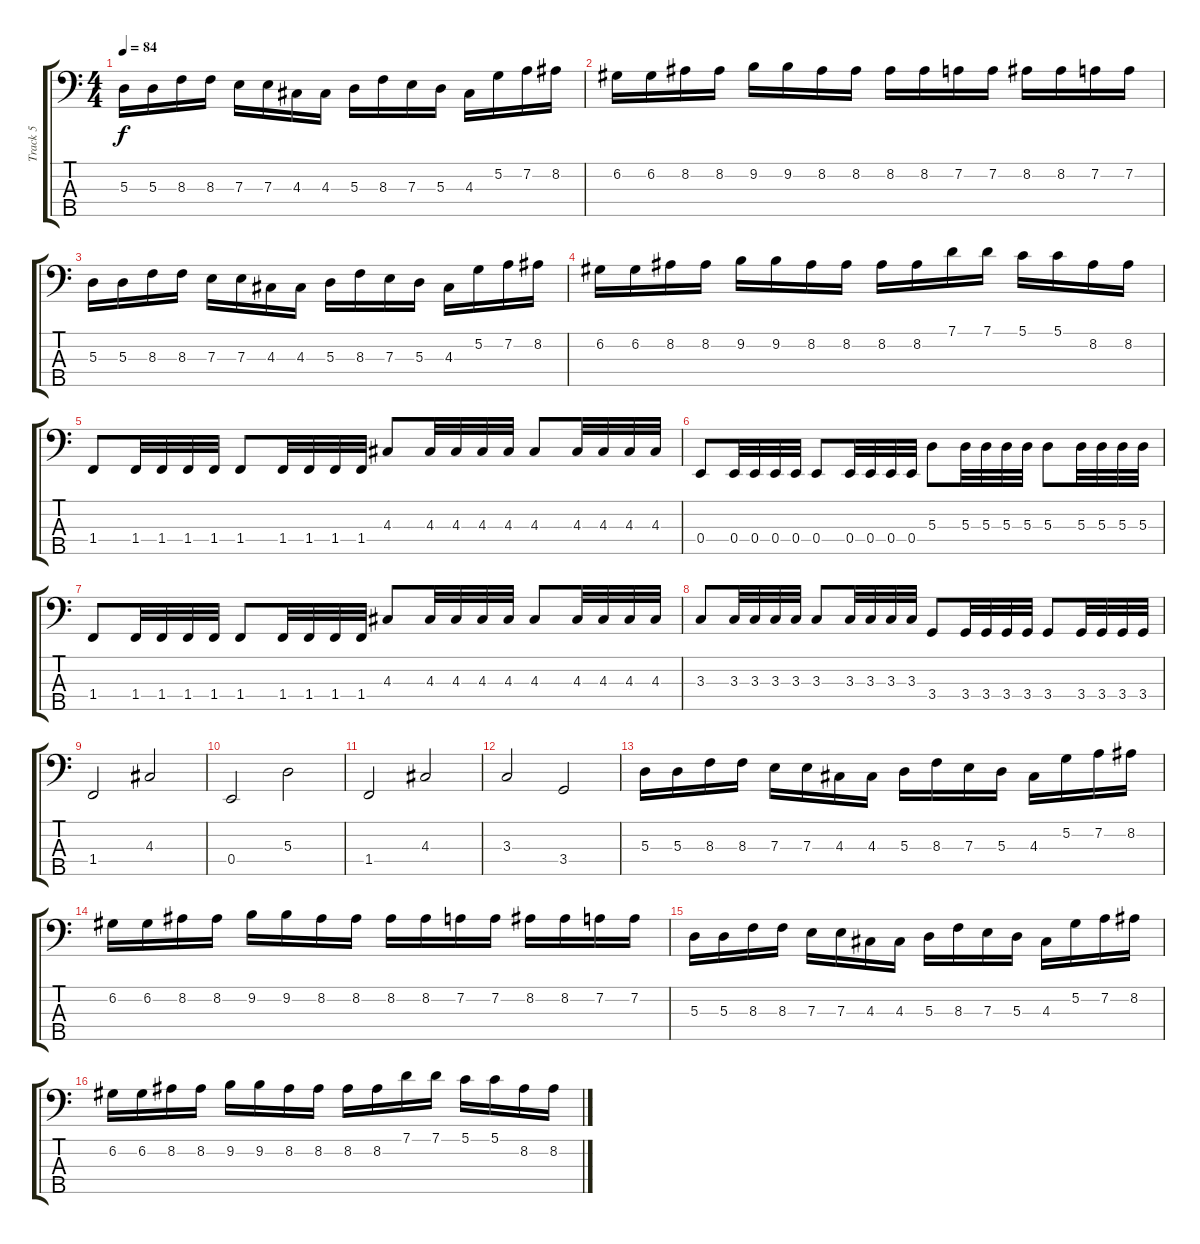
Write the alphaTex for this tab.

\track ("Track 5" "Track 5") {instrument electricbassfinger}
\staff {score tabs}
\tuning (G2 D2 A1 E1 B0) {hide}
\ts (4 4)
\tempo 84
\clef f4
\ks c
5.3.16{dy f} 5.3.16 8.3.16 8.3.16 7.3.16 7.3.16 4.3.16 4.3.16 5.3.16 8.3.16 7.3.16 5.3.16 4.3.16 5.2.16 7.2.16 8.2.16 |
6.2.16 6.2.16 8.2.16 8.2.16 9.2.16 9.2.16 8.2.16 8.2.16 8.2.16 8.2.16 7.2.16 7.2.16 8.2.16 8.2.16 7.2.16 7.2.16 |
5.3.16 5.3.16 8.3.16 8.3.16 7.3.16 7.3.16 4.3.16 4.3.16 5.3.16 8.3.16 7.3.16 5.3.16 4.3.16 5.2.16 7.2.16 8.2.16 |
6.2.16 6.2.16 8.2.16 8.2.16 9.2.16 9.2.16 8.2.16 8.2.16 8.2.16 8.2.16 7.1.16 7.1.16 5.1.16 5.1.16 8.2.16 8.2.16 |
1.4.8 1.4.32 1.4.32 1.4.32 1.4.32 1.4.8 1.4.32 1.4.32 1.4.32 1.4.32 4.3.8 4.3.32 4.3.32 4.3.32 4.3.32 4.3.8 4.3.32 4.3.32 4.3.32 4.3.32 |
0.4.8 0.4.32 0.4.32 0.4.32 0.4.32 0.4.8 0.4.32 0.4.32 0.4.32 0.4.32 5.3.8 5.3.32 5.3.32 5.3.32 5.3.32 5.3.8 5.3.32 5.3.32 5.3.32 5.3.32 |
1.4.8 1.4.32 1.4.32 1.4.32 1.4.32 1.4.8 1.4.32 1.4.32 1.4.32 1.4.32 4.3.8 4.3.32 4.3.32 4.3.32 4.3.32 4.3.8 4.3.32 4.3.32 4.3.32 4.3.32 |
3.3.8 3.3.32 3.3.32 3.3.32 3.3.32 3.3.8 3.3.32 3.3.32 3.3.32 3.3.32 3.4.8 3.4.32 3.4.32 3.4.32 3.4.32 3.4.8 3.4.32 3.4.32 3.4.32 3.4.32 |
1.4.2 4.3.2 |
0.4.2 5.3.2 |
1.4.2 4.3.2 |
3.3.2 3.4.2 |
5.3.16 5.3.16 8.3.16 8.3.16 7.3.16 7.3.16 4.3.16 4.3.16 5.3.16 8.3.16 7.3.16 5.3.16 4.3.16 5.2.16 7.2.16 8.2.16 |
6.2.16 6.2.16 8.2.16 8.2.16 9.2.16 9.2.16 8.2.16 8.2.16 8.2.16 8.2.16 7.2.16 7.2.16 8.2.16 8.2.16 7.2.16 7.2.16 |
5.3.16 5.3.16 8.3.16 8.3.16 7.3.16 7.3.16 4.3.16 4.3.16 5.3.16 8.3.16 7.3.16 5.3.16 4.3.16 5.2.16 7.2.16 8.2.16 |
6.2.16 6.2.16 8.2.16 8.2.16 9.2.16 9.2.16 8.2.16 8.2.16 8.2.16 8.2.16 7.1.16 7.1.16 5.1.16 5.1.16 8.2.16 8.2.16
